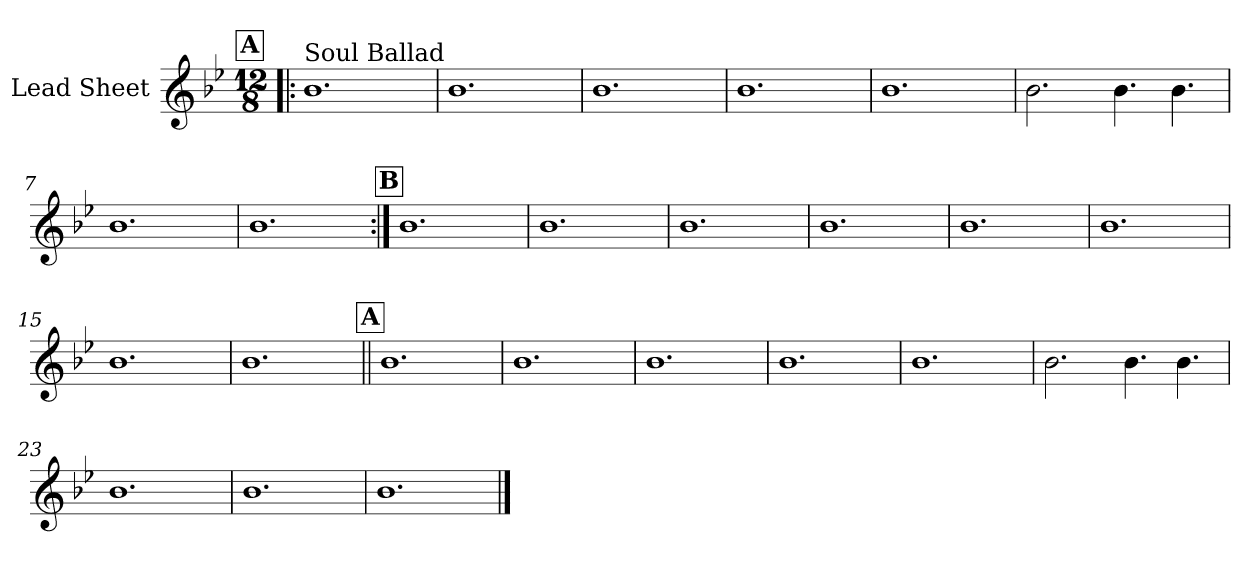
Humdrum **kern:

**kern
*part1
*staff1
*I"Lead Sheet
*clefG2
*k[b-e-]
*B-:
*M12/8
*MM63
!!LO:REH:place=s1:a:fs=14:t=A
=1!|:
!LO:TX:a:t=Soul Ballad
1.b-
=2
1.b-
=3
1.b-
=4
1.b-
!!LO:LB:g=z
=5
1.b-
=6
2.b-\
4.b-\
4.b-\
=7
1.b-
=8
1.b-
!!LO:LB:g=z
!!LO:REH:place=s1:a:fs=14:t=B
=9:|!
1.b-
=10
1.b-
=11
1.b-
=12
1.b-
!!LO:LB:g=z
=13
1.b-
=14
1.b-
=15
1.b-
=16
1.b-
!!LO:LB:g=z
!!LO:REH:place=s1:a:fs=14:t=A
=17||
1.b-
=18
1.b-
=19
1.b-
=20
1.b-
!!LO:LB:g=z
=21
1.b-
=22
2.b-\
4.b-\
4.b-\
=23
1.b-
=24
1.b-
!!LO:LB:g=z
=25
1.b-
==
*-
